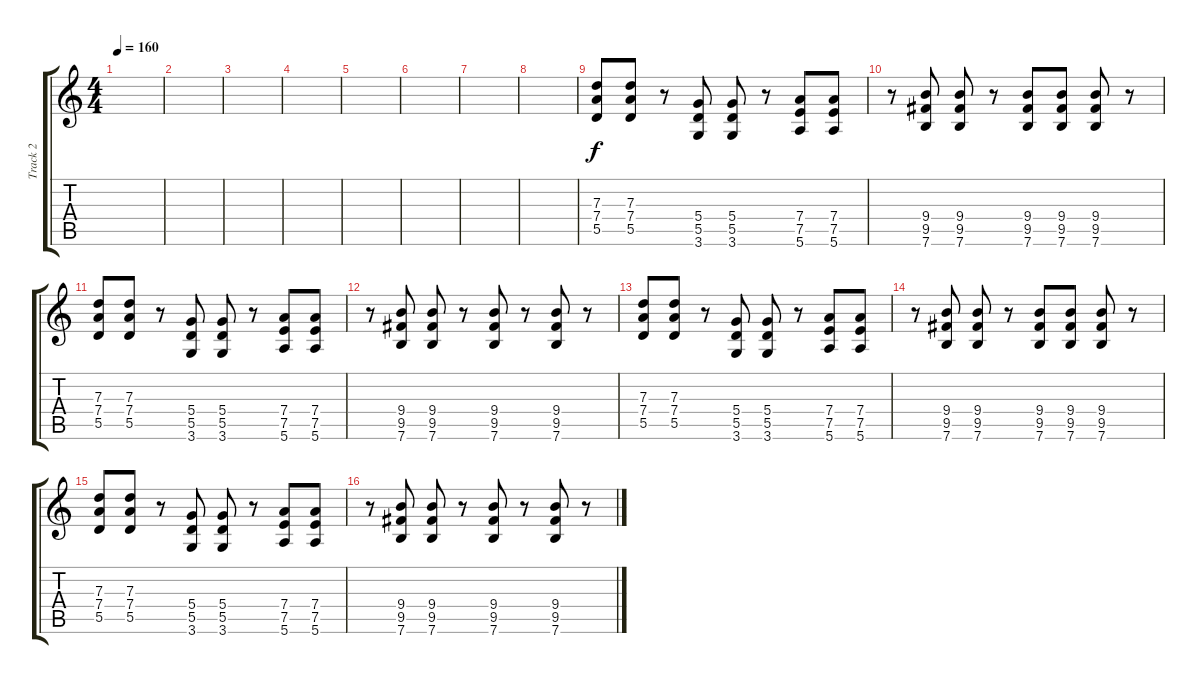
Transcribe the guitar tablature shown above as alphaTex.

\track ("Track 2" "Track 2") {instrument distortionguitar}
\staff {score tabs}
\tuning (E4 B3 G3 D3 A2 E2) {hide}
\ts (4 4)
\tempo 160
\clef g2
\ks c
|
|
|
|
|
|
|
|
(7.3 7.4 5.5).8 (7.3 7.4 5.5).8 r.8 (5.4 5.5 3.6).8 (5.4 5.5 3.6).8 r.8 (7.4 7.5 5.6).8 (7.4 7.5 5.6).8 |
r.8 (9.4 9.5 7.6).8 (9.4 9.5 7.6).8 r.8 (9.4 9.5 7.6).8 (9.4 9.5 7.6).8 (9.4 9.5 7.6).8 r.8 |
(7.3 7.4 5.5).8 (7.3 7.4 5.5).8 r.8 (5.4 5.5 3.6).8 (5.4 5.5 3.6).8 r.8 (7.4 7.5 5.6).8 (7.4 7.5 5.6).8 |
r.8 (9.4 9.5 7.6).8 (9.4 9.5 7.6).8 r.8 (9.4 9.5 7.6).8 r.8 (9.4 9.5 7.6).8 r.8 |
(7.3 7.4 5.5).8 (7.3 7.4 5.5).8 r.8 (5.4 5.5 3.6).8 (5.4 5.5 3.6).8 r.8 (7.4 7.5 5.6).8 (7.4 7.5 5.6).8 |
r.8 (9.4 9.5 7.6).8 (9.4 9.5 7.6).8 r.8 (9.4 9.5 7.6).8 (9.4 9.5 7.6).8 (9.4 9.5 7.6).8 r.8 |
(7.3 7.4 5.5).8 (7.3 7.4 5.5).8 r.8 (5.4 5.5 3.6).8 (5.4 5.5 3.6).8 r.8 (7.4 7.5 5.6).8 (7.4 7.5 5.6).8 |
r.8 (9.4 9.5 7.6).8 (9.4 9.5 7.6).8 r.8 (9.4 9.5 7.6).8 r.8 (9.4 9.5 7.6).8 r.8
